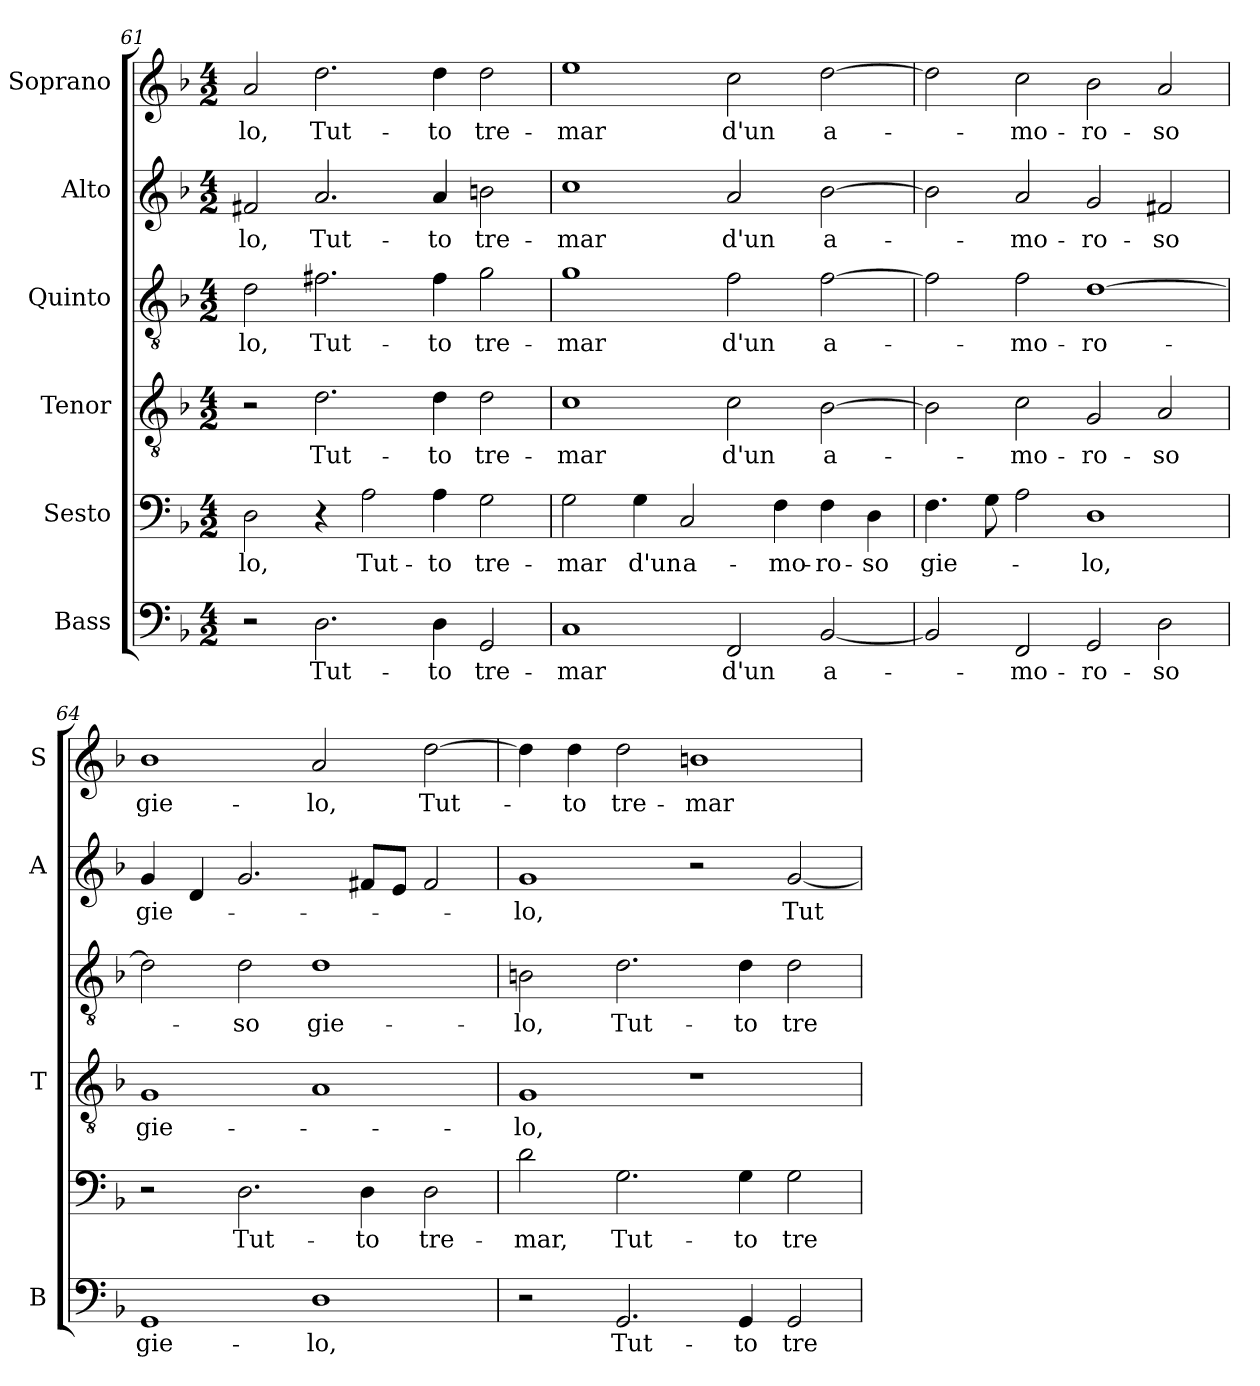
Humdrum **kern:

**kern	**text	**kern	**text	**kern	**text	**kern	**text	**kern	**text	**kern	**text
*part6	*part6	*part5	*part5	*part4	*part4	*part3	*part3	*part2	*part2	*part1	*part1
*staff6	*staff6	*staff5	*staff5	*staff4	*staff4	*staff3	*staff3	*staff2	*staff2	*staff1	*staff1
*I"Bass	*	*I"Sesto	*	*I"Tenor	*	*I"Quinto	*	*I"Alto	*	*I"Soprano	*
*I'B	*	*	*	*I'T	*	*	*	*I'A	*	*I'S	*
*clefF4	*	*clefF4	*	*clefGv2	*	*clefGv2	*	*clefG2	*	*clefG2	*
*k[b-]	*	*k[b-]	*	*k[b-]	*	*k[b-]	*	*k[b-]	*	*k[b-]	*
*F:	*	*F:	*	*F:	*	*F:	*	*F:	*	*F:	*
*M4/2	*	*M4/2	*	*M4/2	*	*M4/2	*	*M4/2	*	*M4/2	*
=61	=61	=61	=61	=61	=61	=61	=61	=61	=61	=61	=61
!	!	!	!LO:LY:b	!	!	!	!	!	!	!	!
!	!	!	!	!	!	!	!LO:LY:b	!	!	!	!
!	!	!	!	!	!	!	!	!	!LO:LY:b	!	!
!	!	!	!	!	!	!	!	!	!	!	!LO:LY:b
2r	.	2D\	-lo,	2r	.	2d\	-lo,	2f#X/	-lo,	2a/	-lo,
!	!LO:LY:b	!	!	!	!	!	!	!	!	!	!
!	!	!	!	!	!LO:LY:b	!	!	!	!	!	!
!	!	!	!	!	!	!	!LO:LY:b	!	!	!	!
!	!	!	!	!	!	!	!	!	!LO:LY:b	!	!
!	!	!	!	!	!	!	!	!	!	!	!LO:LY:b
2.D\	Tut-	4r	.	2.d\	Tut-	2.f#X\	Tut-	2.a/	Tut-	2.dd\	Tut-
!	!	!	!LO:LY:b	!	!	!	!	!	!	!	!
.	.	2A\	Tut-	.	.	.	.	.	.	.	.
!	!LO:LY:b	!	!	!	!	!	!	!	!	!	!
!	!	!	!LO:LY:b	!	!	!	!	!	!	!	!
!	!	!	!	!	!LO:LY:b	!	!	!	!	!	!
!	!	!	!	!	!	!	!LO:LY:b	!	!	!	!
!	!	!	!	!	!	!	!	!	!LO:LY:b	!	!
!	!	!	!	!	!	!	!	!	!	!	!LO:LY:b
4D\	-to	4A\	-to	4d\	-to	4f#\	-to	4a/	-to	4dd\	-to
!	!LO:LY:b	!	!	!	!	!	!	!	!	!	!
!	!	!	!LO:LY:b	!	!	!	!	!	!	!	!
!	!	!	!	!	!LO:LY:b	!	!	!	!	!	!
!	!	!	!	!	!	!	!LO:LY:b	!	!	!	!
!	!	!	!	!	!	!	!	!	!LO:LY:b	!	!
!	!	!	!	!	!	!	!	!	!	!	!LO:LY:b
2GG/	tre-	2G\	tre-	2d\	tre-	2g\	tre-	2bn\	tre-	2dd\	tre-
=62	=62	=62	=62	=62	=62	=62	=62	=62	=62	=62	=62
!	!LO:LY:b	!	!	!	!	!	!	!	!	!	!
!	!	!	!LO:LY:b	!	!	!	!	!	!	!	!
!	!	!	!	!	!LO:LY:b	!	!	!	!	!	!
!	!	!	!	!	!	!	!LO:LY:b	!	!	!	!
!	!	!	!	!	!	!	!	!	!LO:LY:b	!	!
!	!	!	!	!	!	!	!	!	!	!	!LO:LY:b
1C	-mar	2G\	-mar	1c	-mar	1g	-mar	1cc	-mar	1ee	-mar
!	!	!	!LO:LY:b	!	!	!	!	!	!	!	!
.	.	4G\	d'un	.	.	.	.	.	.	.	.
!	!	!	!LO:LY:b	!	!	!	!	!	!	!	!
.	.	2C/	a-	.	.	.	.	.	.	.	.
!	!LO:LY:b	!	!	!	!	!	!	!	!	!	!
!	!	!	!	!	!LO:LY:b	!	!	!	!	!	!
!	!	!	!	!	!	!	!LO:LY:b	!	!	!	!
!	!	!	!	!	!	!	!	!	!LO:LY:b	!	!
!	!	!	!	!	!	!	!	!	!	!	!LO:LY:b
2FF/	d'un	.	.	2c\	d'un	2f\	d'un	2a/	d'un	2cc\	d'un
!	!	!	!LO:LY:b	!	!	!	!	!	!	!	!
.	.	4F\	-mo-	.	.	.	.	.	.	.	.
!	!LO:LY:b	!	!	!	!	!	!	!	!	!	!
!	!	!	!LO:LY:b	!	!	!	!	!	!	!	!
!	!	!	!	!	!LO:LY:b	!	!	!	!	!	!
!	!	!	!	!	!	!	!LO:LY:b	!	!	!	!
!	!	!	!	!	!	!	!	!	!LO:LY:b	!	!
!	!	!	!	!	!	!	!	!	!	!	!LO:LY:b
[2BB-/	a-	4F\	-ro-	[2B-\	a-	[2f\	a-	[2b-\	a-	[2dd\	a-
!	!	!	!LO:LY:b	!	!	!	!	!	!	!	!
.	.	4D\	-so	.	.	.	.	.	.	.	.
=63	=63	=63	=63	=63	=63	=63	=63	=63	=63	=63	=63
!	!	!	!LO:LY:b	!	!	!	!	!	!	!	!
2BB-/]	.	4.F\	gie-	2B-\]	.	2f\]	.	2b-\]	.	2dd\]	.
.	.	8G\	.	.	.	.	.	.	.	.	.
!	!LO:LY:b	!	!	!	!	!	!	!	!	!	!
!	!	!	!	!	!LO:LY:b	!	!	!	!	!	!
!	!	!	!	!	!	!	!LO:LY:b	!	!	!	!
!	!	!	!	!	!	!	!	!	!LO:LY:b	!	!
!	!	!	!	!	!	!	!	!	!	!	!LO:LY:b
2FF/	-mo-	2A\	.	2c\	-mo-	2f\	-mo-	2a/	-mo-	2cc\	-mo-
!	!LO:LY:b	!	!	!	!	!	!	!	!	!	!
!	!	!	!LO:LY:b	!	!	!	!	!	!	!	!
!	!	!	!	!	!LO:LY:b	!	!	!	!	!	!
!	!	!	!	!	!	!	!LO:LY:b	!	!	!	!
!	!	!	!	!	!	!	!	!	!LO:LY:b	!	!
!	!	!	!	!	!	!	!	!	!	!	!LO:LY:b
2GG/	-ro-	1D	-lo,	2G/	-ro-	[1d	-ro-	2g/	-ro-	2b-\	-ro-
!	!LO:LY:b	!	!	!	!	!	!	!	!	!	!
!	!	!	!	!	!LO:LY:b	!	!	!	!	!	!
!	!	!	!	!	!	!	!	!	!LO:LY:b	!	!
!	!	!	!	!	!	!	!	!	!	!	!LO:LY:b
2D\	-so	.	.	2A/	-so	.	.	2f#X/	-so	2a/	-so
!!LO:LB:g=z
=64	=64	=64	=64	=64	=64	=64	=64	=64	=64	=64	=64
!	!LO:LY:b	!	!	!	!	!	!	!	!	!	!
!	!	!	!	!	!LO:LY:b	!	!	!	!	!	!
!	!	!	!	!	!	!	!	!	!LO:LY:b	!	!
!	!	!	!	!	!	!	!	!	!	!	!LO:LY:b
1GG	gie-	2r	.	1G	gie-	2d\]	.	4g/	gie-	1b-	gie-
.	.	.	.	.	.	.	.	4d/	.	.	.
!	!	!	!LO:LY:b	!	!	!	!	!	!	!	!
!	!	!	!	!	!	!	!LO:LY:b	!	!	!	!
.	.	2.D\	Tut-	.	.	2d\	-so	2.g/	.	.	.
!	!LO:LY:b	!	!	!	!	!	!	!	!	!	!
!	!	!	!	!	!	!	!LO:LY:b	!	!	!	!
!	!	!	!	!	!	!	!	!	!	!	!LO:LY:b
1D	-lo,	.	.	1A	.	1d	gie-	.	.	2a/	-lo,
!	!	!	!LO:LY:b	!	!	!	!	!	!	!	!
.	.	4D\	-to	.	.	.	.	8f#X/L	.	.	.
.	.	.	.	.	.	.	.	8e/J	.	.	.
!	!	!	!LO:LY:b	!	!	!	!	!	!	!	!
!	!	!	!	!	!	!	!	!	!	!	!LO:LY:b
.	.	2D\	tre-	.	.	.	.	2f#/	.	[2dd\	Tut-
=65	=65	=65	=65	=65	=65	=65	=65	=65	=65	=65	=65
!	!	!	!LO:LY:b	!	!	!	!	!	!	!	!
!	!	!	!	!	!LO:LY:b	!	!	!	!	!	!
!	!	!	!	!	!	!	!LO:LY:b	!	!	!	!
!	!	!	!	!	!	!	!	!	!LO:LY:b	!	!
2r	.	2d\	-mar,	1G	-lo,	2Bn\	-lo,	1g	-lo,	4dd\]	.
!	!	!	!	!	!	!	!	!	!	!	!LO:LY:b
.	.	.	.	.	.	.	.	.	.	4dd\	-to
!	!LO:LY:b	!	!	!	!	!	!	!	!	!	!
!	!	!	!LO:LY:b	!	!	!	!	!	!	!	!
!	!	!	!	!	!	!	!LO:LY:b	!	!	!	!
!	!	!	!	!	!	!	!	!	!	!	!LO:LY:b
2.GG/	Tut-	2.G\	Tut-	.	.	2.d\	Tut-	.	.	2dd\	tre-
!	!	!	!	!	!	!	!	!	!	!	!LO:LY:b
.	.	.	.	1r	.	.	.	2r	.	1bn	-mar
!	!LO:LY:b	!	!	!	!	!	!	!	!	!	!
!	!	!	!LO:LY:b	!	!	!	!	!	!	!	!
!	!	!	!	!	!	!	!LO:LY:b	!	!	!	!
4GG/	-to	4G\	-to	.	.	4d\	-to	.	.	.	.
!	!LO:LY:b	!	!	!	!	!	!	!	!	!	!
!	!	!	!LO:LY:b	!	!	!	!	!	!	!	!
!	!	!	!	!	!	!	!LO:LY:b	!	!	!	!
!	!	!	!	!	!	!	!	!	!LO:LY:b	!	!
2GG/	tre-	2G\	tre-	.	.	2d\	tre-	[2g/	Tut-	.	.
=	=	=	=	=	=	=	=	=	=	=	=
*-	*-	*-	*-	*-	*-	*-	*-	*-	*-	*-	*-
